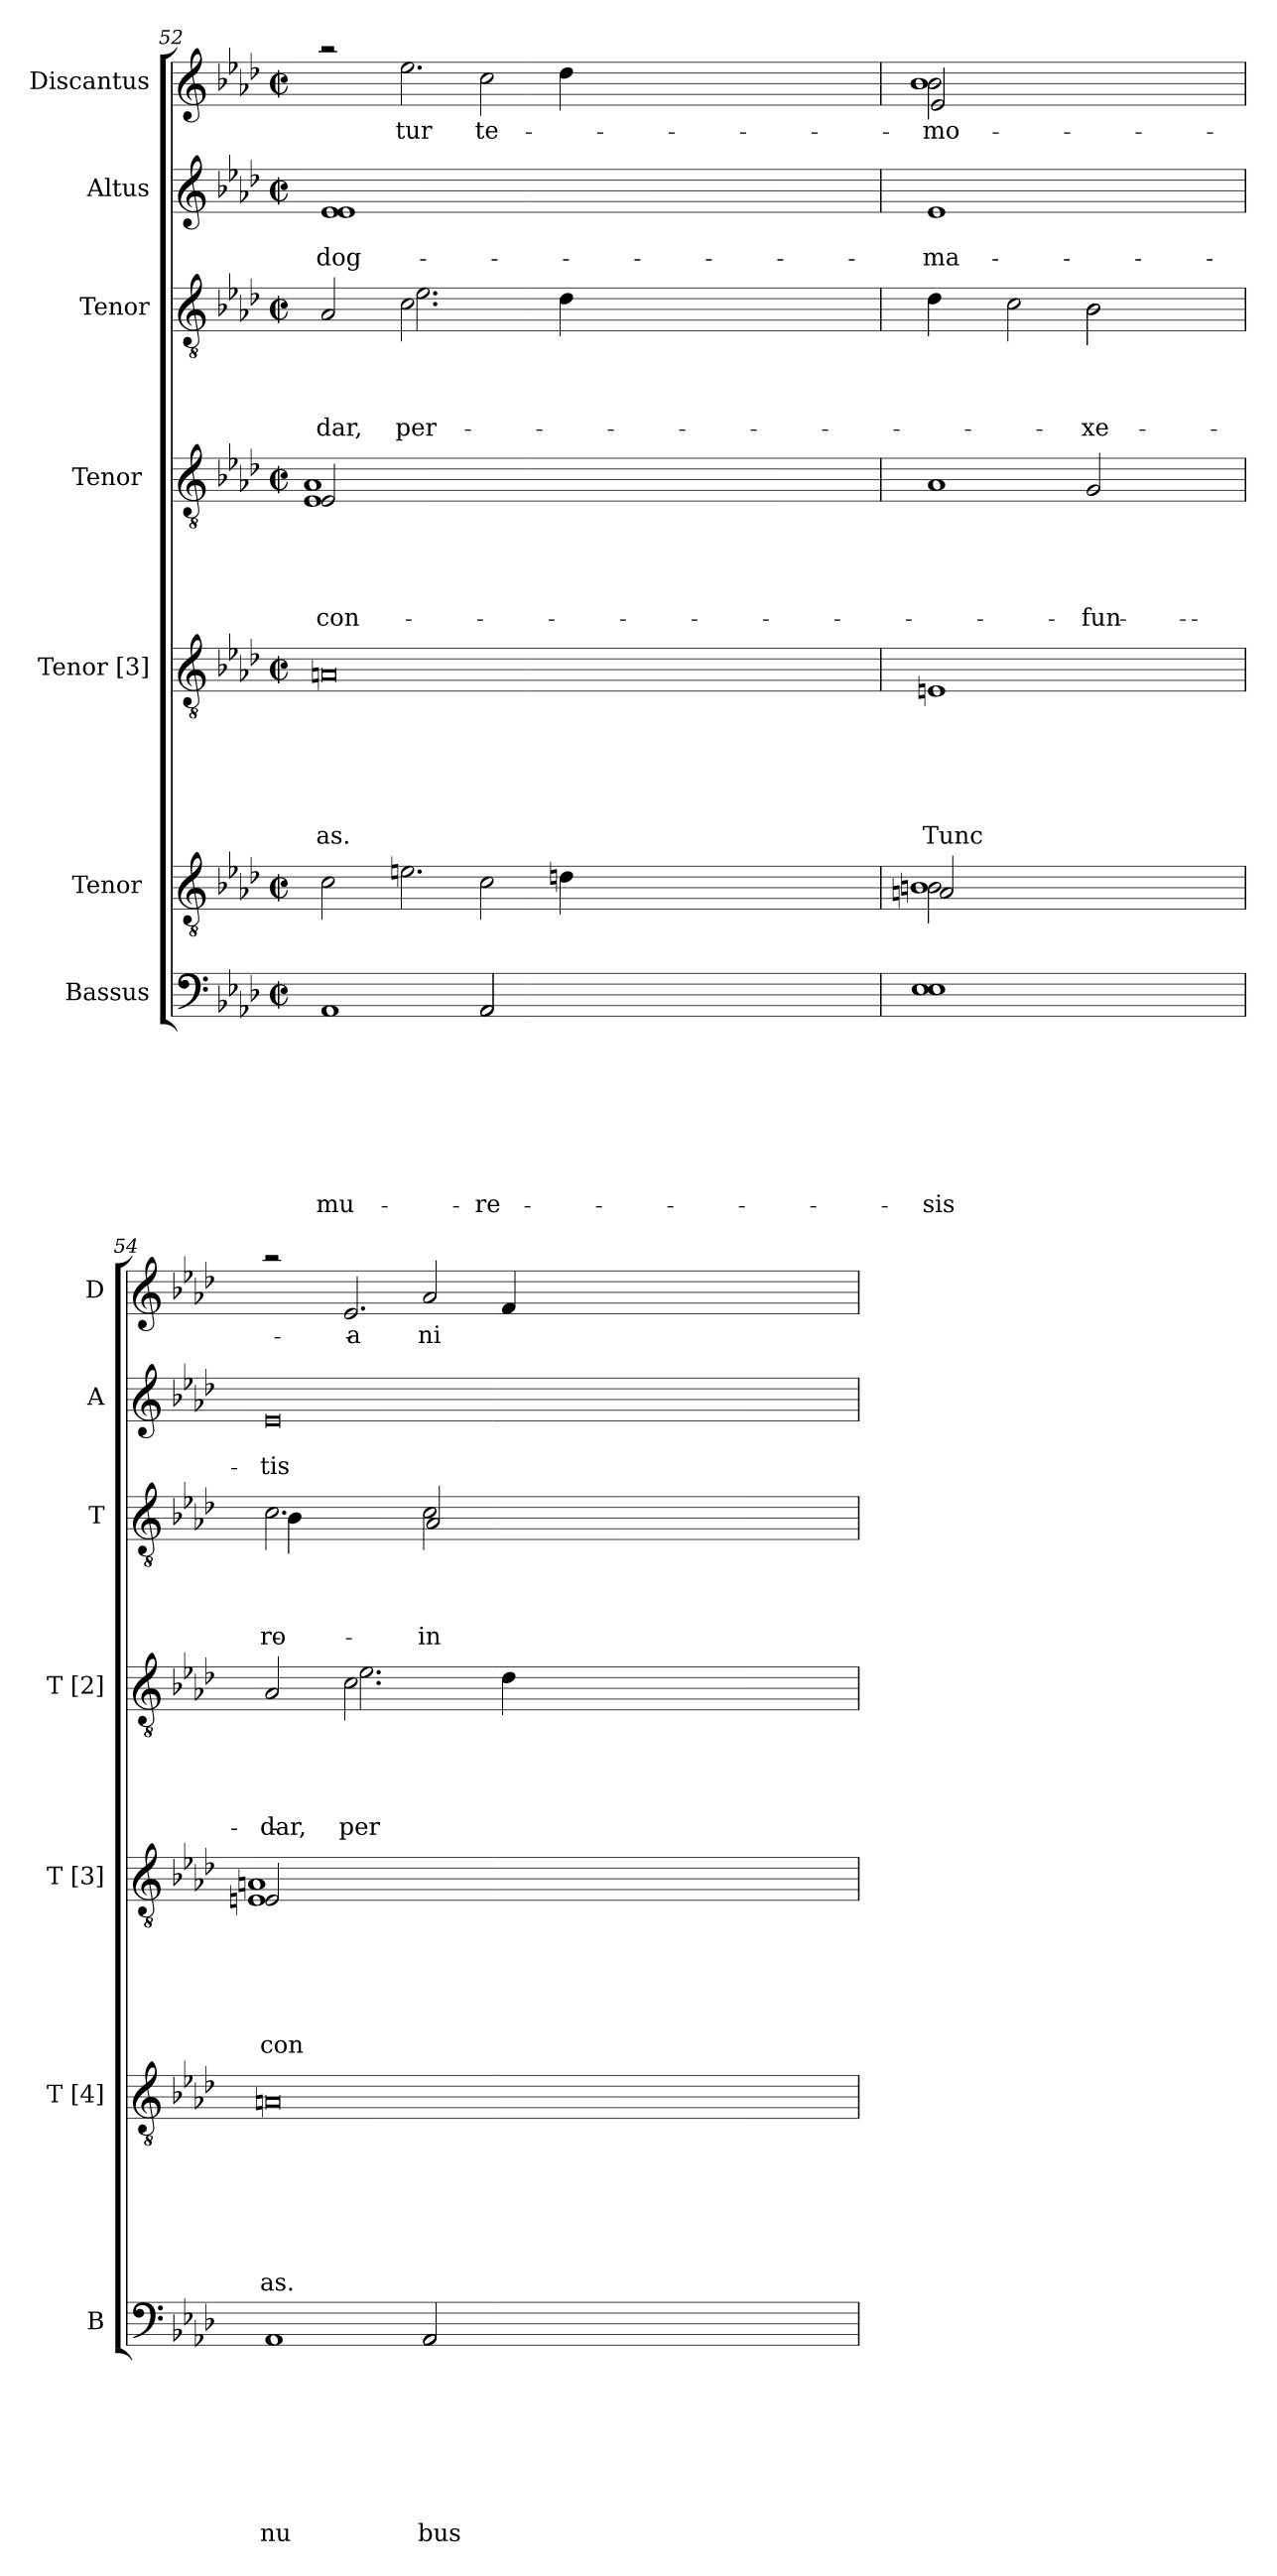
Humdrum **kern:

**kern	**text	**text	**text	**text	**text	**text	**text	**text	**kern	**text	**text	**text	**text	**text	**text	**text	**kern	**text	**text	**text	**text	**text	**text	**kern	**text	**text	**text	**text	**text	**kern	**text	**text	**text	**text	**kern	**text	**text	**kern	**text
*part7	*part7	*part7	*part7	*part7	*part7	*part7	*part7	*part7	*part6	*part6	*part6	*part6	*part6	*part6	*part6	*part6	*part5	*part5	*part5	*part5	*part5	*part5	*part5	*part4	*part4	*part4	*part4	*part4	*part4	*part3	*part3	*part3	*part3	*part3	*part2	*part2	*part2	*part1	*part1
*staff7	*staff7	*staff7	*staff7	*staff7	*staff7	*staff7	*staff7	*staff7	*staff6	*staff6	*staff6	*staff6	*staff6	*staff6	*staff6	*staff6	*staff5	*staff5	*staff5	*staff5	*staff5	*staff5	*staff5	*staff4	*staff4	*staff4	*staff4	*staff4	*staff4	*staff3	*staff3	*staff3	*staff3	*staff3	*staff2	*staff2	*staff2	*staff1	*staff1
*I"Bassus	*	*	*	*	*	*	*	*	*I"Tenor [4]	*	*	*	*	*	*	*	*I"Tenor [3]	*	*	*	*	*	*	*I"Tenor [2]	*	*	*	*	*	*I"Tenor	*	*	*	*	*I"Altus	*	*	*I"Discantus	*
*I'B	*	*	*	*	*	*	*	*	*I'T [4]	*	*	*	*	*	*	*	*I'T [3]	*	*	*	*	*	*	*I'T [2]	*	*	*	*	*	*I'T	*	*	*	*	*I'A	*	*	*I'D	*
*clefF4	*	*	*	*	*	*	*	*	*clefGv2	*	*	*	*	*	*	*	*clefGv2	*	*	*	*	*	*	*clefGv2	*	*	*	*	*	*clefGv2	*	*	*	*	*clefG2	*	*	*clefG2	*
*k[b-e-a-d-]	*	*	*	*	*	*	*	*	*k[b-e-a-d-]	*	*	*	*	*	*	*	*k[b-e-a-d-]	*	*	*	*	*	*	*k[b-e-a-d-]	*	*	*	*	*	*k[b-e-a-d-]	*	*	*	*	*k[b-e-a-d-]	*	*	*k[b-e-a-d-]	*
*A-:	*	*	*	*	*	*	*	*	*A-:	*	*	*	*	*	*	*	*A-:	*	*	*	*	*	*	*A-:	*	*	*	*	*	*A-:	*	*	*	*	*A-:	*	*	*A-:	*
*M2/2	*	*	*	*	*	*	*	*	*M2/2	*	*	*	*	*	*	*	*M2/2	*	*	*	*	*	*	*M2/2	*	*	*	*	*	*M2/2	*	*	*	*	*M2/2	*	*	*M2/2	*
*met(c|)	*	*	*	*	*	*	*	*	*met(c|)	*	*	*	*	*	*	*	*met(c|)	*	*	*	*	*	*	*met(c|)	*	*	*	*	*	*met(c|)	*	*	*	*	*met(c|)	*	*	*met(c|)	*
=52	=52	=52	=52	=52	=52	=52	=52	=52	=52	=52	=52	=52	=52	=52	=52	=52	=52	=52	=52	=52	=52	=52	=52	=52	=52	=52	=52	=52	=52	=52	=52	=52	=52	=52	=52	=52	=52	=52	=52
!	!	!	!	!	!	!	!	!LO:LY:b	!	!	!	!	!	!	!	!	!	!	!	!	!	!	!LO:LY:b	!	!	!	!	!	!LO:LY:b	!	!	!	!	!	!	!	!	!	!
*^	*	*	*	*	*	*	*	*	*^	*	*	*	*	*	*	*	*	*	*	*	*	*	*	*^	*	*	*	*	*	*	*	*	*	*	*	*	*	*	*
*	*^	*	*	*	*	*	*	*	*	*	*^	*	*	*	*	*	*	*	*	*	*	*	*	*	*	*	*	*	*	*	*	*	*	*	*	*	*	*	*	*	*	*
!	!	!	!	!	!	!	!	!	!	!	!	!	!	!	!	!	!	!	!	!	!	!	!	!	!	!	!	!	!	!	!	!	!	!LO:LY:b	!	!	!	!	!LO:LY:b	!	!	!LO:LY:b	!	!
*	*	*	*	*	*	*	*	*	*	*	*	*	*	*	*	*	*	*	*	*	*	*	*	*	*	*	*	*	*	*	*	*	*	*	*^	*	*	*	*	*	*	*	*^	*
*	*	*	*	*	*	*	*	*	*	*	*	*	*	*	*	*	*	*	*	*	*	*	*	*	*	*	*	*	*	*	*	*	*	*	*	*^	*	*	*	*	*	*	*	*	*^	*
*	*	*	*	*	*	*	*	*	*	*	*	*	*	*	*	*	*	*	*	*	*	*	*	*	*	*	*	*	*	*	*	*	*	*	*	*	*^	*	*	*	*	*	*	*	*	*	*	*
1AA-	2ryy	2ryy	.	.	.	.	.	.	.	mu-	2c\	4ryy	2.ryy	.	.	.	.	.	.	.	0A	.	.	.	.	.	-as.	2E-/	1E- 1A-	.	.	.	.	con-	2A-/	4ryy	2.ryy	4ryy	.	.	.	-dar,	1e- 1e-	.	dog-	2raa	4ryy	2.ryy	.
!	!	!	!	!	!	!	!	!	!	!	!	!	!	!	!	!	!	!	!	!	!	!	!	!	!	!	!	!	!	!	!	!	!	!	!	!	!	!	!	!	!	!LO:LY:b	!	!	!	!	!	!	!
!	!	!	!	!	!	!	!	!	!	!	!	!	!	!	!	!	!	!	!	!	!	!	!	!	!	!	!	!	!	!	!	!	!	!	!	!	!	!	!	!	!	!LO:LY:b	!	!	!	!	!	!	!LO:LY:b
.	.	.	.	.	.	.	.	.	.	.	.	2.e\	.	.	.	.	.	.	.	.	.	.	.	.	.	.	.	.	.	.	.	.	.	.	.	2.c\	.	2.e-\	.	.	.	per-	.	.	.	.	2.ee-\	.	-tur
!	!	!	!	!	!	!	!	!	!	!LO:LY:b	!	!	!	!	!	!	!	!	!	!	!	!	!	!	!	!	!	!	!	!	!	!	!	!	!	!	!	!	!	!	!	!	!	!	!	!	!	!	!
!	!	!	!	!	!	!	!	!	!	!LO:LY:b	!	!	!	!	!	!	!	!	!	!	!	!	!	!	!	!	!	!	!	!	!	!	!	!	!	!	!	!	!	!	!	!	!	!	!	!	!	!	!LO:LY:b
.	2AA-/	2AA-/	.	.	.	.	.	.	.	-re	2c\	.	.	.	.	.	.	.	.	.	.	.	.	.	.	.	.	1ryy	.	.	.	.	.	.	1ryy	.	.	.	.	.	.	.	.	.	.	2cc\	.	.	-te-
.	.	.	.	.	.	.	.	.	.	.	.	.	4d\	.	.	.	.	.	.	.	.	.	.	.	.	.	.	.	.	.	.	.	.	.	.	.	4d-\	.	.	.	.	.	.	.	.	.	.	4dd-\	.
1ryy	1ryy	1ryy	.	.	.	.	.	.	.	.	1ryy	1ryy	1ryy	.	.	.	.	.	.	.	.	.	.	.	.	.	.	.	1ryy	.	.	.	.	.	.	1ryy	1ryy	1ryy	.	.	.	.	1ryy	.	.	1ryy	1ryy	1ryy	.
.	.	.	.	.	.	.	.	.	.	.	.	.	.	.	.	.	.	.	.	.	.	.	.	.	.	.	.	2ryy	.	.	.	.	.	.	2ryy	.	.	.	.	.	.	.	.	.	.	.	.	.	.
*v	*v	*v	*	*	*	*	*	*	*	*	*	*	*	*	*	*	*	*	*	*	*	*	*	*	*	*	*	*	*	*	*	*	*	*	*v	*v	*v	*v	*	*	*	*	*	*	*	*	*	*	*
=53	=53	=53	=53	=53	=53	=53	=53	=53	=53	=53	=53	=53	=53	=53	=53	=53	=53	=53	=53	=53	=53	=53	=53	=53	=53	=53	=53	=53	=53	=53	=53	=53	=53	=53	=53	=53	=53	=53	=53	=53	=53	=53	=53	=53
!	!	!	!	!	!	!	!	!LO:LY:b	!	!	!	!	!	!	!	!	!	!	!	!	!	!	!	!	!LO:LY:b	!	!	!	!	!	!	!	!	!	!	!	!	!	!	!LO:LY:b	!	!	!	!LO:LY:b
*	*	*	*	*	*	*	*	*	*	*	*	*	*	*	*	*	*	*	*	*	*	*	*	*	*	*	*	*	*	*	*	*	*^	*	*	*	*	*	*	*	*	*	*	*
*	*	*	*	*	*	*	*	*	*	*	*	*	*	*	*	*	*	*	*	*	*	*	*	*	*	*	*	*	*	*	*	*	*	*^	*	*	*	*	*	*	*	*	*	*	*
!	!	!	!	!	!	!	!	!	!	!	!	!	!	!	!	!	!	!	!	!	!	!	!	!	!	!	!	!	!	!	!	!	!	!	!	!	!	!	!	!	!	!	!	!	!	!LO:LY:b
1E- 1E-	.	.	.	.	.	.	.	-sis	2B\	2A/	1B	.	.	.	.	.	.	.	1E	.	.	.	.	.	Tunc	1A-	2ryy	.	.	.	.	.	4d-\	2ryy	2ryy	.	.	.	.	1e-	.	-ma-	2b-\	2e-/	1b-	-mo-
.	.	.	.	.	.	.	.	.	.	.	.	.	.	.	.	.	.	.	.	.	.	.	.	.	.	.	.	.	.	.	.	.	2c\	.	.	.	.	.	.	.	.	.	.	.	.	.
!	!	!	!	!	!	!	!	!	!	!	!	!	!	!	!	!	!	!	!	!	!	!	!	!	!	!	!	!	!	!	!	!LO:LY:b	!	!	!	!	!	!	!LO:LY:b	!	!	!	!	!	!	!
!	!	!	!	!	!	!	!	!	!	!	!	!	!	!	!	!	!	!	!	!	!	!	!	!	!	!	!	!	!	!	!	!	!	!	!	!	!	!	!LO:LY:b	!	!	!	!	!	!	!
.	.	.	.	.	.	.	.	.	2ryy	2ryy	.	.	.	.	.	.	.	.	.	.	.	.	.	.	.	.	2G/	.	.	.	.	-fun-	.	2B-\	2B-\	.	.	.	-xe-	.	.	.	2ryy	2ryy	.	.
.	.	.	.	.	.	.	.	.	.	.	.	.	.	.	.	.	.	.	.	.	.	.	.	.	.	.	.	.	.	.	.	.	4ryy	.	.	.	.	.	.	.	.	.	.	.	.	.
*	*	*	*	*	*	*	*	*	*v	*v	*v	*	*	*	*	*	*	*	*	*	*	*	*	*	*	*v	*v	*	*	*	*	*	*	*	*	*	*	*	*	*	*	*	*	*	*	*
!!LO:LB:g=z	!!	!!
=54	=54	=54	=54	=54	=54	=54	=54	=54	=54	=54	=54	=54	=54	=54	=54	=54	=54	=54	=54	=54	=54	=54	=54	=54	=54	=54	=54	=54	=54	=54	=54	=54	=54	=54	=54	=54	=54	=54	=54	=54	=54	=54	=54
!	!	!	!	!	!	!	!	!LO:LY:b	!	!	!	!	!	!	!	!LO:LY:b	!	!	!	!	!	!	!LO:LY:b	!	!	!	!	!	!	!	!	!	!	!	!	!	!	!	!	!	!	!	!
*^	*	*	*	*	*	*	*	*	*	*	*	*	*	*	*	*	*^	*	*	*	*	*	*	*	*	*	*	*	*	*	*	*	*	*	*	*	*	*	*	*	*	*	*
*	*^	*	*	*	*	*	*	*	*	*	*	*	*	*	*	*	*	*	*	*	*	*	*	*	*	*	*	*	*	*	*	*	*	*	*	*	*	*	*	*	*	*	*	*	*
!	!	!	!	!	!	!	!	!	!	!	!	!	!	!	!	!	!	!	!	!	!	!	!	!	!	!LO:LY:b	!	!	!	!	!	!LO:LY:b	!	!	!	!	!	!	!LO:LY:b	!	!	!LO:LY:b	!	!	!	!
*	*	*	*	*	*	*	*	*	*	*	*	*	*	*	*	*	*	*	*	*	*	*	*	*	*	*	*^	*	*	*	*	*	*	*	*	*	*	*	*	*	*	*	*	*	*	*
*	*	*	*	*	*	*	*	*	*	*	*	*	*	*	*	*	*	*	*	*	*	*	*	*	*	*	*	*^	*	*	*	*	*	*	*	*	*	*	*	*	*	*	*	*	*	*	*
*	*	*	*	*	*	*	*	*	*	*	*	*	*	*	*	*	*	*	*	*	*	*	*	*	*	*	*	*	*^	*	*	*	*	*	*	*	*	*	*	*	*	*	*	*	*	*	*	*
1AA-	2ryy	2ryy	.	.	.	.	.	.	.	nu-	0A	.	.	.	.	.	.	-as.	2E/	1E 1A	.	.	.	.	.	con-	2A-/	4ryy	2.ryy	4ryy	.	.	.	.	-dar,	2.c\	4B-\	2ryy	.	.	.	-ro	0e-	.	-tis	2raa	4ryy	2.ryy	.
!	!	!	!	!	!	!	!	!	!	!	!	!	!	!	!	!	!	!	!	!	!	!	!	!	!	!	!	!	!	!	!	!	!	!	!LO:LY:b	!	!	!	!	!	!	!	!	!	!	!	!	!	!
!	!	!	!	!	!	!	!	!	!	!	!	!	!	!	!	!	!	!	!	!	!	!	!	!	!	!	!	!	!	!	!	!	!	!	!LO:LY:b	!	!	!	!	!	!	!	!	!	!	!	!	!	!LO:LY:b
.	.	.	.	.	.	.	.	.	.	.	.	.	.	.	.	.	.	.	.	.	.	.	.	.	.	.	.	2.c\	.	2.e-\	.	.	.	.	per-	.	4ryy	.	.	.	.	.	.	.	.	.	2.e-/	.	-a
!	!	!	!	!	!	!	!	!	!	!LO:LY:b	!	!	!	!	!	!	!	!	!	!	!	!	!	!	!	!	!	!	!	!	!	!	!	!	!	!	!	!	!	!	!	!	!	!	!	!	!	!	!
!	!	!	!	!	!	!	!	!	!	!LO:LY:b	!	!	!	!	!	!	!	!	!	!	!	!	!	!	!	!	!	!	!	!	!	!	!	!	!	!	!	!	!	!	!	!LO:LY:b	!	!	!	!	!	!	!LO:LY:b
.	2AA-/	2AA-/	.	.	.	.	.	.	.	-bus	.	.	.	.	.	.	.	.	1ryy	.	.	.	.	.	.	.	1ryy	.	.	.	.	.	.	.	.	.	2c\	2A-/	.	.	.	in	.	.	.	2a-/	.	.	-ni-
.	.	.	.	.	.	.	.	.	.	.	.	.	.	.	.	.	.	.	.	.	.	.	.	.	.	.	.	.	4d-\	.	.	.	.	.	.	1ryy	.	.	.	.	.	.	.	.	.	.	.	4f/	.
1ryy	1ryy	1ryy	.	.	.	.	.	.	.	.	.	.	.	.	.	.	.	.	.	1ryy	.	.	.	.	.	.	.	1ryy	1ryy	1ryy	.	.	.	.	.	.	1ryy	1ryy	.	.	.	.	.	.	.	1ryy	1ryy	1ryy	.
.	.	.	.	.	.	.	.	.	.	.	.	.	.	.	.	.	.	.	2ryy	.	.	.	.	.	.	.	2ryy	.	.	.	.	.	.	.	.	.	.	.	.	.	.	.	.	.	.	.	.	.	.
.	.	.	.	.	.	.	.	.	.	.	.	.	.	.	.	.	.	.	.	.	.	.	.	.	.	.	.	.	.	.	.	.	.	.	.	4ryy	.	.	.	.	.	.	.	.	.	.	.	.	.
*	*	*	*	*	*	*	*	*	*	*	*	*	*	*	*	*	*	*	*v	*v	*	*	*	*	*	*	*	*	*	*	*	*	*	*	*	*v	*v	*v	*	*	*	*	*	*	*	*v	*v	*v	*
*v	*v	*v	*	*	*	*	*	*	*	*	*	*	*	*	*	*	*	*	*	*	*	*	*	*	*	*v	*v	*v	*v	*	*	*	*	*	*	*	*	*	*	*	*	*	*	*
=	=	=	=	=	=	=	=	=	=	=	=	=	=	=	=	=	=	=	=	=	=	=	=	=	=	=	=	=	=	=	=	=	=	=	=	=	=	=	=
*-	*-	*-	*-	*-	*-	*-	*-	*-	*-	*-	*-	*-	*-	*-	*-	*-	*-	*-	*-	*-	*-	*-	*-	*-	*-	*-	*-	*-	*-	*-	*-	*-	*-	*-	*-	*-	*-	*-	*-
